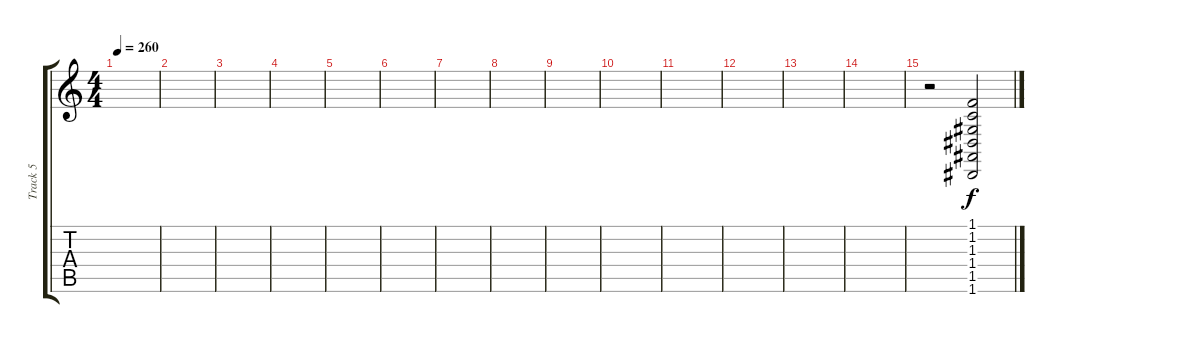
\track ("Track 5" "Track 5") {instrument reversecymbal}
\staff {score tabs}
\tuning (E4 B3 G3 D3 A2 D2) {hide}
\ts (4 4)
\tempo 260
\clef g2
\ks c
|
|
|
|
|
|
|
|
|
|
|
|
|
|
r.2 (1.1 1.2 1.3 1.4 1.5 1.6).2
